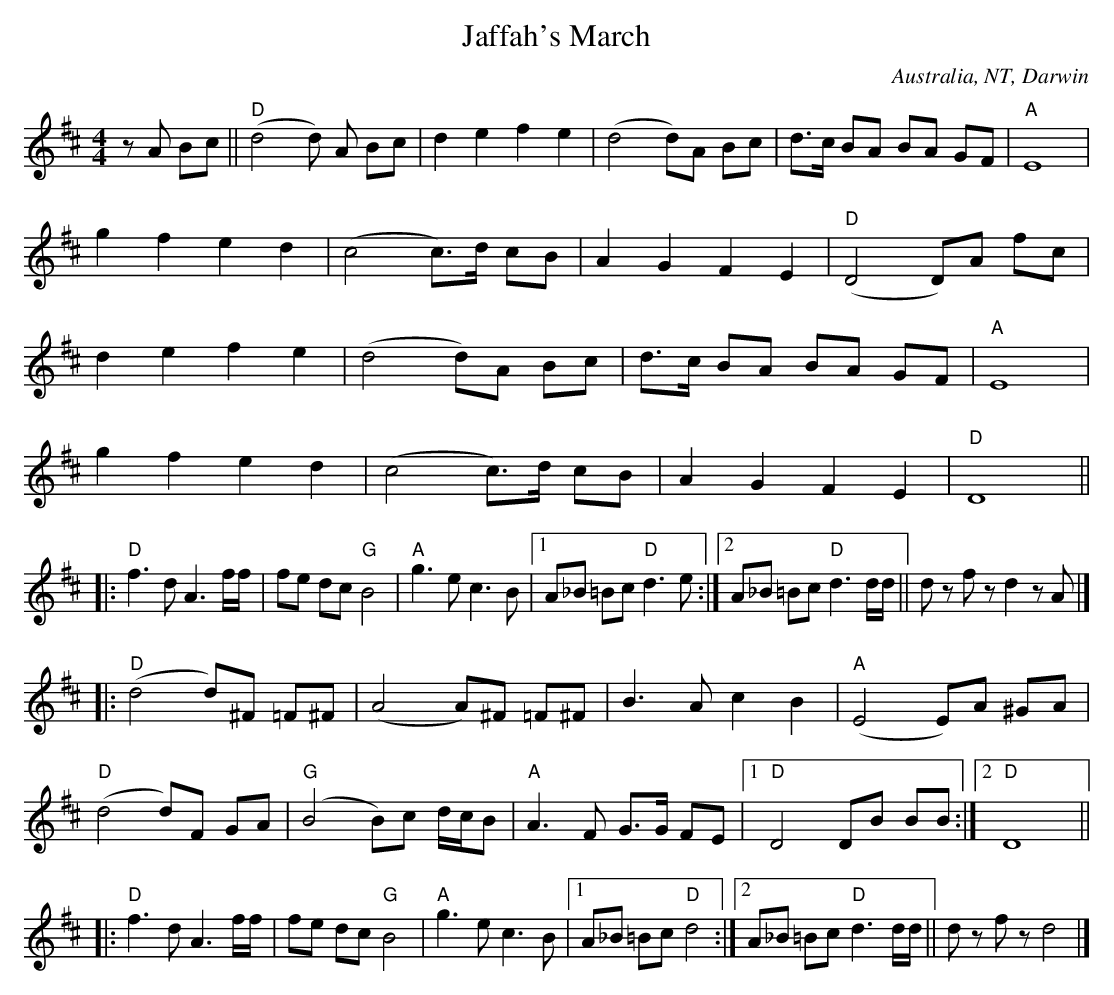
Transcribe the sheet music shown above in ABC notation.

X:1
T:Jaffah's March
O:Australia, NT, Darwin
M:4/4
L:1/8
K:D
zA Bc|| "D"(d4d) A Bc |d2 e2 f2 e2 | (d4d)A Bc |d>c BA BA GF |"A" E8 |
g2 f2 e2 d2 | (c4c)>d cB | A2 G2 F2 E2 |"D" (D4 D)A fc |
d2 e2 f2 e2 | (d4 d)A Bc |d>c BA BA GF |"A" E8 |
g2 f2 e2 d2 | (c4c)>d cB | A2 G2 F2 E2 |"D" D8 ||
|:"D"f3 d A3 f/f/ | fe dc "G"B4 |"A" g3 e c3 B |1 A_B =Bc "D"d3 e :|2 A_B =Bc "D"d3 d/d/ || dz fz d2z A |]
|:"D"(d4d)^F =F^F | (A4A)^F =F^F | B3 A c2 B2 | "A"(E4 E)A ^GA |
"D"(d4d)F GA | "G"(B4B)c d/c/B |"A" A3 F G>G FE |1"D"D4DB BB:|2 "D"D8 ||
|:"D"f3 d A3 f/f/ | fe dc "G"B4 | "A"g3 e c3 B |1 A_B =Bc "D"d4 :|2 A_B =Bc "D"d3 d/d/ || dz fz d4 |]
